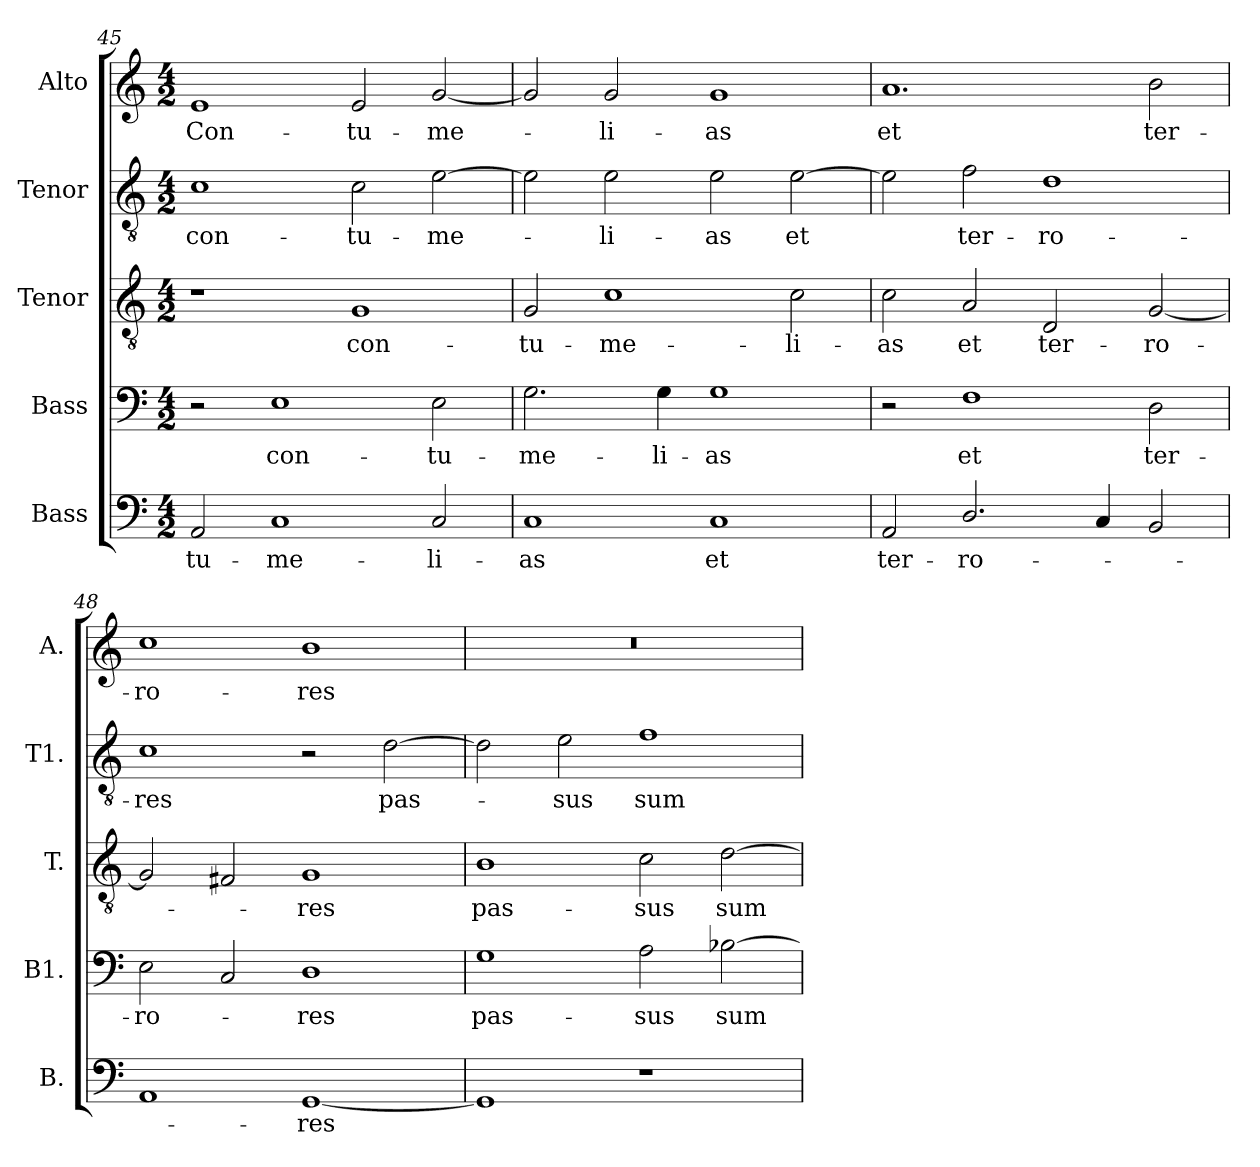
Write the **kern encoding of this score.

**kern	**text	**kern	**text	**kern	**text	**kern	**text	**kern	**text
*part5	*part5	*part4	*part4	*part3	*part3	*part2	*part2	*part1	*part1
*staff5	*staff5	*staff4	*staff4	*staff3	*staff3	*staff2	*staff2	*staff1	*staff1
*I"Bass	*	*I"Bass	*	*I"Tenor	*	*I"Tenor	*	*I"Alto	*
*I'B.	*	*I'B1.	*	*I'T.	*	*I'T1.	*	*I'A.	*
*clefF4	*	*clefF4	*	*clefGv2	*	*clefGv2	*	*clefG2	*
*	*	*	*	*ITrd7c12	*	*ITrd7c12	*	*	*
*k[]	*	*k[]	*	*k[]	*	*k[]	*	*k[]	*
*C:	*	*C:	*	*C:	*	*C:	*	*C:	*
*M4/2	*	*M4/2	*	*M4/2	*	*M4/2	*	*M4/2	*
=45	=45	=45	=45	=45	=45	=45	=45	=45	=45
!	!LO:LY:b:color=#000000	!	!	!	!	!	!	!	!
!	!	!	!	!	!	!	!LO:LY:b:color=#000000	!	!
!	!	!	!	!	!	!	!	!	!LO:LY:b:color=#000000
2AAi/	-tu-	2r	.	1r	.	1Ci	con-	1ei	Con-
!	!LO:LY:b:color=#000000	!	!	!	!	!	!	!	!
!	!	!	!LO:LY:b:color=#000000	!	!	!	!	!	!
1Ci	-me-	1Ei	con-	.	.	.	.	.	.
!	!	!	!	!	!LO:LY:b:color=#000000	!	!	!	!
!	!	!	!	!	!	!	!LO:LY:b:color=#000000	!	!
!	!	!	!	!	!	!	!	!	!LO:LY:b:color=#000000
.	.	.	.	1GGi	con-	2Ci\	-tu-	2ei/	-tu-
!	!LO:LY:b:color=#000000	!	!	!	!	!	!	!	!
!	!	!	!LO:LY:b:color=#000000	!	!	!	!	!	!
!	!	!	!	!	!	!	!LO:LY:b:color=#000000	!	!
!	!	!	!	!	!	!	!	!	!LO:LY:b:color=#000000
2Ci/	-li-	2Ei\	-tu-	.	.	[2Ei\	-me-	[2gi/	-me-
=46	=46	=46	=46	=46	=46	=46	=46	=46	=46
!	!LO:LY:b:color=#000000	!	!	!	!	!	!	!	!
!	!	!	!LO:LY:b:color=#000000	!	!	!	!	!	!
!	!	!	!	!	!LO:LY:b:color=#000000	!	!	!	!
1Ci	-as	2.Gi\	-me-	2GGi/	-tu-	2Ei\]	.	2gi/]	.
!	!	!	!	!	!LO:LY:b:color=#000000	!	!	!	!
!	!	!	!	!	!	!	!LO:LY:b:color=#000000	!	!
!	!	!	!	!	!	!	!	!	!LO:LY:b:color=#000000
.	.	.	.	1Ci	-me-	2Ei\	-li-	2gi/	-li-
!	!	!	!LO:LY:b:color=#000000	!	!	!	!	!	!
.	.	4Gi\	-li-	.	.	.	.	.	.
!	!LO:LY:b:color=#000000	!	!	!	!	!	!	!	!
!	!	!	!LO:LY:b:color=#000000	!	!	!	!	!	!
!	!	!	!	!	!	!	!LO:LY:b:color=#000000	!	!
!	!	!	!	!	!	!	!	!	!LO:LY:b:color=#000000
1Ci	et	1Gi	-as	.	.	2Ei\	-as	1gi	-as
!	!	!	!	!	!LO:LY:b:color=#000000	!	!	!	!
!	!	!	!	!	!	!	!LO:LY:b:color=#000000	!	!
.	.	.	.	2Ci\	-li-	[2Ei\	et	.	.
!!LO:PB:g=z
=47	=47	=47	=47	=47	=47	=47	=47	=47	=47
!	!LO:LY:b:color=#000000	!	!	!	!	!	!	!	!
!	!	!	!	!	!LO:LY:b:color=#000000	!	!	!	!
!	!	!	!	!	!	!	!	!	!LO:LY:b:color=#000000
2AAi/	ter-	2r	.	2Ci\	-as	2Ei\]	.	1.ai	et
!	!LO:LY:b:color=#000000	!	!	!	!	!	!	!	!
!	!	!	!LO:LY:b:color=#000000	!	!	!	!	!	!
!	!	!	!	!	!LO:LY:b:color=#000000	!	!	!	!
!	!	!	!	!	!	!	!LO:LY:b:color=#000000	!	!
2.Di/	-ro-	1Fi	et	2AAi/	et	2Fi\	ter-	.	.
!	!	!	!	!	!LO:LY:b:color=#000000	!	!	!	!
!	!	!	!	!	!	!	!LO:LY:b:color=#000000	!	!
.	.	.	.	2DDi/	ter-	1Di	-ro-	.	.
4Ci/	.	.	.	.	.	.	.	.	.
!	!	!	!LO:LY:b:color=#000000	!	!	!	!	!	!
!	!	!	!	!	!LO:LY:b:color=#000000	!	!	!	!
!	!	!	!	!	!	!	!	!	!LO:LY:b:color=#000000
2BBi/	.	2Di\	ter-	[2GGi/	-ro-	.	.	2bi\	ter-
=48	=48	=48	=48	=48	=48	=48	=48	=48	=48
!	!	!	!LO:LY:b:color=#000000	!	!	!	!	!	!
!	!	!	!	!	!	!	!LO:LY:b:color=#000000	!	!
!	!	!	!	!	!	!	!	!	!LO:LY:b:color=#000000
1AAi	.	2Ei\	-ro-	2GGi/]	.	1Ci	-res	1cci	-ro-
.	.	2Ci/	.	2FF#Xi/	.	.	.	.	.
!	!LO:LY:b:color=#000000	!	!	!	!	!	!	!	!
!	!	!	!LO:LY:b:color=#000000	!	!	!	!	!	!
!	!	!	!	!	!LO:LY:b:color=#000000	!	!	!	!
!	!	!	!	!	!	!	!	!	!LO:LY:b:color=#000000
[1GGi	-res	1Di	-res	1GGi	-res	2r	.	1bi	-res
!	!	!	!	!	!	!	!LO:LY:b:color=#000000	!	!
.	.	.	.	.	.	[2Di\	pas-	.	.
=49	=49	=49	=49	=49	=49	=49	=49	=49	=49
!	!	!	!LO:LY:b:color=#000000	!	!	!	!	!	!
!	!	!	!	!	!LO:LY:b:color=#000000	!	!	!LO:N:vis=1	!
1GGi]	.	1Gi	pas-	1BBi	pas-	2Di\]	.	0r	.
!	!	!	!	!	!	!	!LO:LY:b:color=#000000	!	!
.	.	.	.	.	.	2Ei\	-sus	.	.
!	!	!	!LO:LY:b:color=#000000	!	!	!	!	!	!
!	!	!	!	!	!LO:LY:b:color=#000000	!	!	!	!
!	!	!	!	!	!	!	!LO:LY:b:color=#000000	!	!
1r	.	2Ai\	-sus	2Ci\	-sus	1Fi	sum	.	.
!	!	!	!LO:LY:b:color=#000000	!	!	!	!	!	!
!	!	!	!	!	!LO:LY:b:color=#000000	!	!	!	!
.	.	[2B-Xi\	sum	[2Di\	sum	.	.	.	.
=	=	=	=	=	=	=	=	=	=
*-	*-	*-	*-	*-	*-	*-	*-	*-	*-
